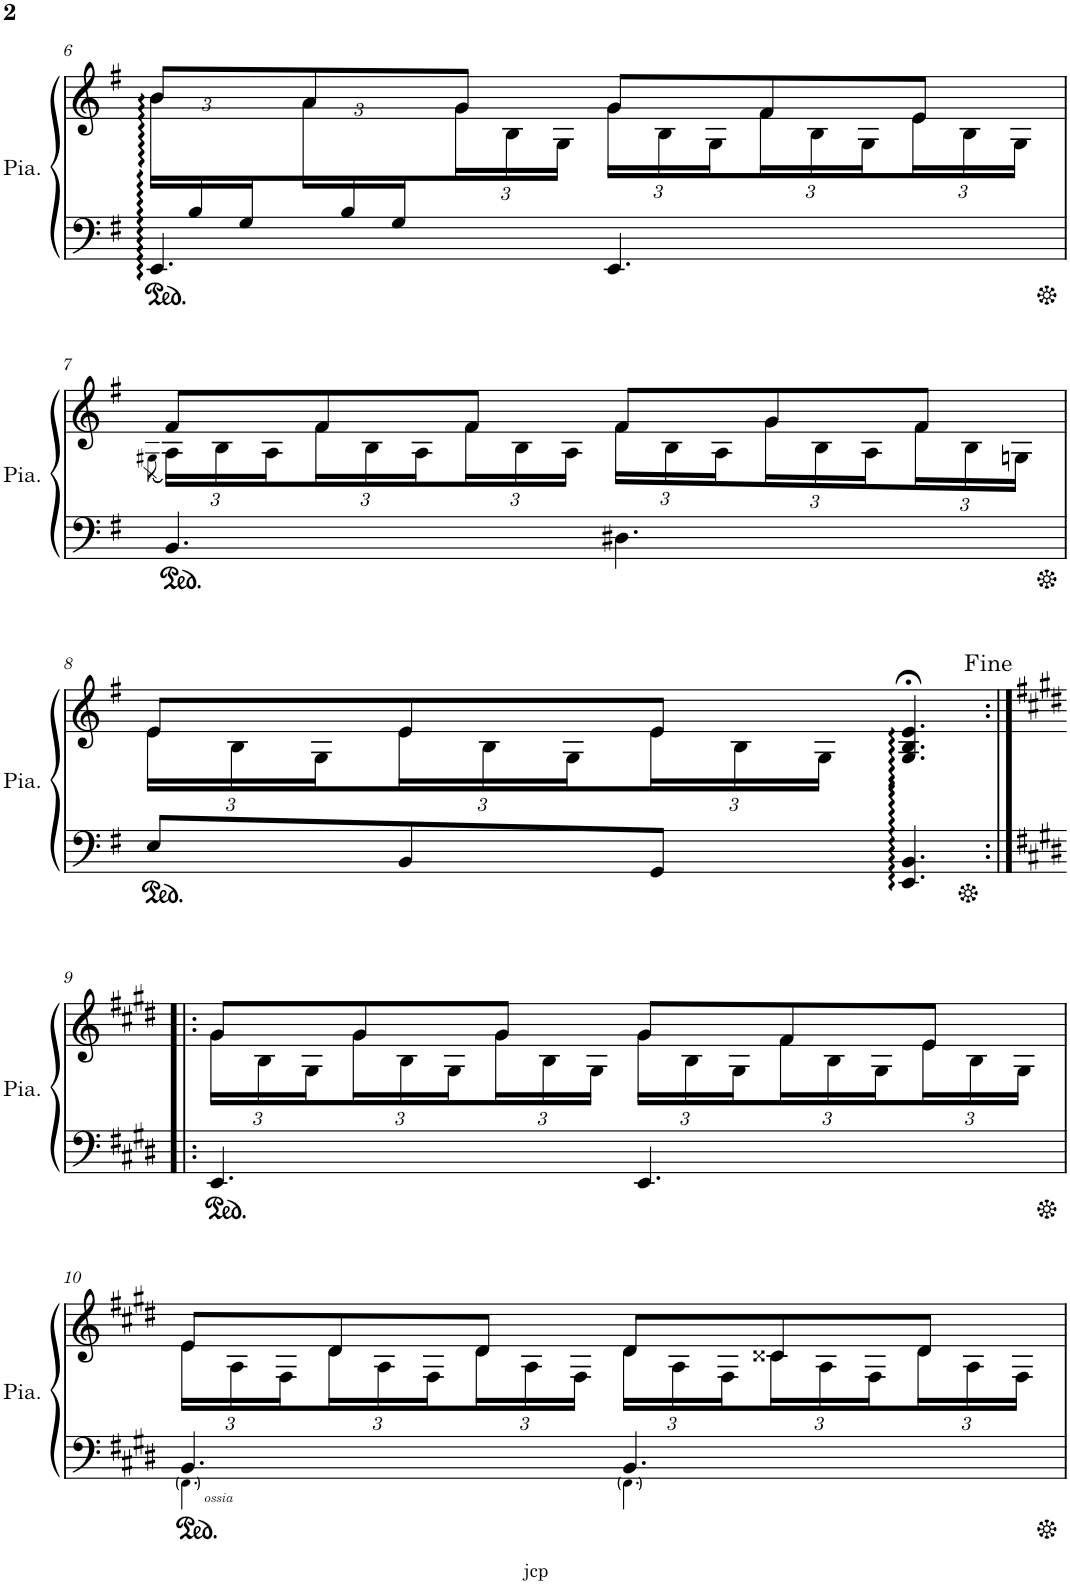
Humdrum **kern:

**kern	**kern
*part1	*part1
*staff2	*staff1
*I"Piano	*
*I'Pia.	*
!!LO:PB:g=z
*clefF4	*clefG2
*k[f#]	*k[f#]
*M6/8	*M6/8
=6	=6
*^	*^
*	*	*	*Xbrackettup
24ryy	4.EE/	8b/L	24b\LL
24B/	.	.	12ryy
24G/	.	.	.
24ryy	.	8a/	24a\
24B/	.	.	12ryy
24G/	.	.	.
2ryy	.	8g/J	24g\
.	.	.	24B\
.	.	.	24G\JJ
.	4.EE/	8g/L	24g\LL
.	.	.	24B\
.	.	.	24G\
.	.	8f#/	24f#\
.	.	.	24B\
.	.	.	24G\
.	.	8e/J	24e\
.	.	.	24B\
.	.	.	24G\JJ
*v	*v	*	*
!!LO:LB:g=z	!!
=7	=7	=7
.	.	(<8qG#X\
4.BB/	8f#/L	24A\LL)
.	.	24B\
.	.	24A\
.	8f#/	24f#\
.	.	24B\
.	.	24A\
.	8f#/J	24f#\
.	.	24B\
.	.	24A\JJ
4.D#X\	8f#/L	24f#\LL
.	.	24B\
.	.	24A\
.	8g/	24g\
.	.	24B\
.	.	24A\
.	8f#/J	24f#\
.	.	24B\
.	.	24Gn\JJ
!!LO:LB:g=z	!!
=8	=8	=8
8E/L	8e/L	24e\LL
.	.	24B\
.	.	24G\
8BB/	8e/	24e\
.	.	24B\
.	.	24G\
8GG/J	8e/J	24e\
.	.	24B\
.	.	24G\JJ
4.EE/ 4.BB/	4.G/;< 4.B/;< 4.e/;<	4.ryy
!!LO:LB:g=z	!!
=9:|!|:	=9:|!|:	=9:|!|:
*k[f#c#g#d#]	*k[f#c#g#d#]	*
4.EE/	8g#/L	24g#\LL
.	.	24B\
.	.	24G#\
.	8g#/	24g#\
.	.	24B\
.	.	24G#\
.	8g#/J	24g#\
.	.	24B\
.	.	24G#\JJ
4.EE/	8g#/L	24g#\LL
.	.	24B\
.	.	24G#\
.	8f#/	24f#\
.	.	24B\
.	.	24G#\
.	8e/J	24e\
.	.	24B\
.	.	24G#\JJ
!!LO:LB:g=z	!!
=10	=10	=10
*^	*	*
!LO:TX:b:i:t=ossia	!	!	!
4.BB/	4.FF#!\	8e/L	24e\LL
.	.	.	24A\
.	.	.	24F#\
.	.	8d#/	24d#\
.	.	.	24A\
.	.	.	24F#\
.	.	8d#/J	24d#\
.	.	.	24A\
.	.	.	24F#\JJ
4.BB/	4.FF#!\	8d#/L	24d#\LL
.	.	.	24A\
.	.	.	24F#\
.	.	8c##X/	24c##\
.	.	.	24A\
.	.	.	24F#\
.	.	8d#/J	24d#\
.	.	.	24A\
.	.	.	24F#\JJ
*v	*v	*	*
*	*v	*v
=	=
*-	*-
